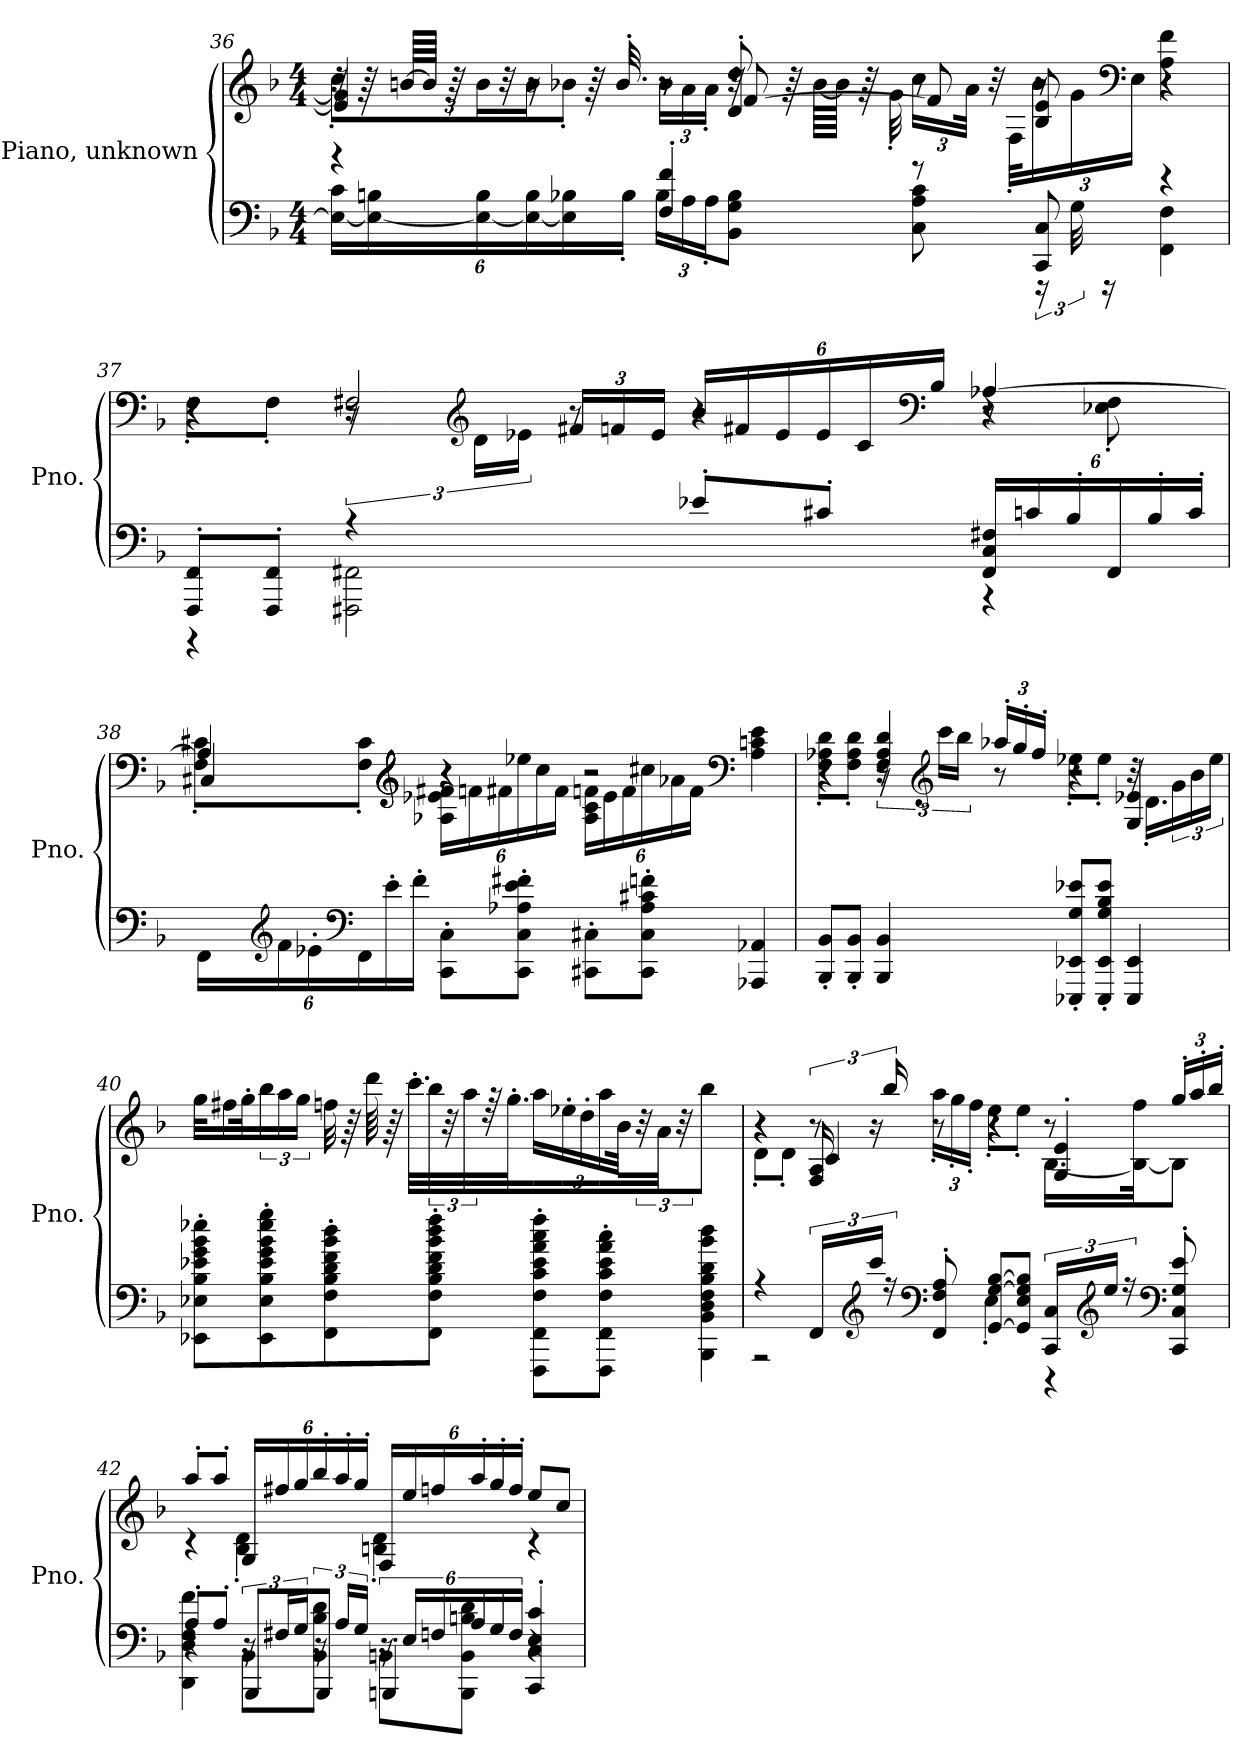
**kern	**kern
*part1	*part1
*staff2	*staff1
*I"Piano, unknown	*
*I'Pno.	*
!!LO:LB:g=z
*clefF4	*clefG2
*k[b-]	*k[b-]
*M4/4	*M4/4
=36	=36
*^	*^
*	*Xbrackettup	*	*Xbrackettup
*	*	*	*^
4r	24E\_ 24c\LL	32r	12cc'\L	4e/] 4g/]
.	.	64r	.	.
.	24E\_ 24Bn\	.	.	.
.	.	[64bn/LLLL	.	.
.	.	64b/JJJJ]	.	.
.	.	64r	.	.
.	24E\_ 24B\	.	24b\L	.
.	.	32r	.	.
.	24E\_ 24B\	16r	24b\J	.
.	24E\] 24B-X\	.	12b-X'\J	.
.	.	64r	.	.
.	.	32.b-'/	.	.
.	24B-'\JJ	.	.	.
4F/' 4f/'	24B-\LL	8r	24b-\LL	8r
.	24A\	.	24a\	.
.	24A'\J	.	24a'\JJ	.
.	8BB-\ 8G\ 8B-\J	8d/' 8dd/'	32r	[8f/
.	.	.	64r	.
.	.	.	[64b-\LLLL	.
.	.	.	64b-\JJJJ]	.
.	.	.	64r	.
.	.	.	32g'\	.
8r	8C\ 8A\ 8c\	8r	24cc\LL	8f/]
.	.	.	48a\JJk	.
.	.	.	32r	.
.	.	.	32F'\KLL	.
*	*brackettup	*	*	*
8CC/ 8C/	24r	8B-/ 8e/	24b-\	8r
.	48G\	.	24g\	.
.	16r	.	.	.
*	*	*clefF4	*	*
.	.	.	24E\JJ	.
4r	4FF\ 4F\	4r	4A\ 4f\	4r
!!LO:LB:g=z	!!	!!
=37	=37	=37	=37	=37
8FFF/' 8FF/'L	4r	4r	8F'\L	4r
8FFF/' 8FF/'J	.	.	8F'\J	.
*	*	*	*brackettup	*
4r	2FFF#X\ 2FF#X\	8r	24r	2F#X/
*	*	*clefG2	*	*
.	.	.	24d\LL	.
.	.	.	24e-X\JJ	.
*	*	*Xbrackettup	*	*
.	.	24f#X/LL	8r	.
.	.	24fn/	.	.
.	.	24e-/JJ	.	.
8e-X'/L	.	24b-/LL	4r	.
.	.	24f#X/	.	.
.	.	24e-/	.	.
8c#X'/J	.	24e-/	.	.
.	.	24c/	.	.
*	*	*clefF4	*	*
.	.	24B-/JJ	.	.
*Xbrackettup	*	*	*	*
24FF#/ 24C/ 24F#X/LL	4r	[4A-X/	8r	4r
24cn/	.	.	.	.
24B-'/	.	.	.	.
24FF#/	.	.	8E-X\' 8F#\'	.
24B-'/	.	.	.	.
24c'/JJ	.	.	.	.
*v	*v	*	*	*
!!LO:LB:g=z	!!	!!
=38	=38	=38	=38
24FF\LL	4A-/]	8F\' 8c#X\'L	4C#X/
*clefG2	*	*	*
24f\	.	.	.
24e-X'\	.	.	.
*clefF4	*	*	*
24FF\	.	8F\' 8c#\'J	.
24e-'\	.	.	.
24f'\JJ	.	.	.
*	*clefG2	*	*
8CC\' 8C\'L	4r	24A-X\ 24e-X\ 24f#X\LL	4r
.	.	24fn\	.
.	.	24f#X\	.
8CC\' 8C\' 8A-X\' 8e-\' 8f#X\'J	.	24ee-X\	.
.	.	24cc\	.
.	.	24f#\JJ	.
8CC#X\' 8C#X\'L	2r	24A-\ 24c#\ 24fn\LL	2r
.	.	24e-\	.
.	.	24f\	.
8CC#\' 8C#\' 8A-\' 8c#X\' 8fn\'J	.	24cc#X\	.
.	.	24a-X\	.
.	.	24f\JJ	.
*	*clefF4	*	*
4AAA-X/ 4AA-X/	.	4A-\ 4cn\ 4e-\	.
!!LO:LB:g=z	!!	!!
=39	=39	=39	=39
8BBB-/' 8BB-/'L	4r	8F\' 8A-X\' 8d\'L	4r
8BBB-/' 8BB-/'J	.	8F\' 8A-\' 8d\'J	.
*	*	*brackettup	*
4BBB-/ 4BB-/	8r	24r	4F/ 4A-/ 4d/
*	*clefG2	*	*
.	.	24ccc\LL	.
.	.	24bb-\JJ	.
*	*Xbrackettup	*	*
.	24aa-X'/LL	8r	.
.	24gg'/	.	.
.	24ff'/JJ	.	.
8EEE-X/' 8EE-X/' 8G/' 8e-X/'L	4r	8ee-X'\L	2r
8EEE-/' 8EE-/' 8G/' 8B-/' 8e-/'J	.	8ee-'\J	.
4EEE-/ 4EE-/	4G/ 4e-X/	32r	.
.	.	16.d'\LL	.
.	.	24g\	.
.	.	24b-\	.
.	.	24ee-\JJ	.
*	*v	*v	*v
!!LO:PB:g=z
=40	=40
8EE-X\' 8E-X\' 8B-\' 8e-X\' 8g\' 8b-\' 8ee-X\'L	32gg\KLL
.	16ff#X\
.	32gg'\K
8EE-\' 8E-\' 8B-\' 8e-\' 8g\' 8b-\' 8ee-\' 8gg\'	24bb-\
.	24aa\
.	24gg\JJ
8FF\' 8F\' 8B-\' 8d\' 8f\' 8b-\' 8dd\'	32ffn\
.	64r
.	64ddd\
.	64r
.	32.ccc'\LLL
*	*brackettup
8FF\' 8F\' 8B-\' 8d\' 8f\' 8b-\' 8dd\' 8ff\'J	48bb-\JJJ
.	48r
.	48aa\
.	64r
.	32.gg'\
*	*Xbrackettup
8FFF\' 8FF\' 8F\' 8c\' 8e-\' 8a\' 8cc\' 8ff\'L	24aa\LL
.	24ee-X'\
.	24dd'\
8FFF\' 8FF\' 8F\' 8c\' 8e-\' 8a\' 8cc\'J	24aa\
.	48b-\JJk
*	*brackettup
.	48r
.	48a/
.	48r
4BBB-\ 4BB-\ 4D\ 4F\ 4B-\ 4d\ 4b-\ 4dd\	4bb-\
!!LO:LB:g=z
=41	=41
*^	*^
*	*	*	*^
4r	2r	4r	8d'\L	4r
.	.	.	8d'\J	.
*brackettup	*	*	*	*
24FF/LL	.	24F/ 24A/	8r	4c/
*clefG2	*	*	*	*
24ccc/JJ	.	24r	.	.
24r	.	24bb-/	.	.
*clefF4	*	*	*	*
*	*	*	*Xbrackettup	*
8FF/' 8F/' 8A/'	.	8r	24aa'\LL	.
.	.	.	24gg'\	.
.	.	.	24ff'\JJ	.
[8GG/ [8G/ [8B-/L	4E'\	4r	8ee'\L	4r
8GG/] 8E/ 8G/] 8B-/]J	.	.	8ee'\J	.
24CC/ 24C/LL	4r	8r	[16.B-\LL	4G/' 4e/'
*clefG2	*	*	*	*
24ee/JJ	.	.	.	.
24r	.	.	.	.
.	.	.	32B-\_ 32ff\JK	.
*clefF4	*	*	*	*
8CC/' 8C/' 8G/' 8e/'	.	24gg'/LL	8B-\J]	.
.	.	24aa'/	.	.
.	.	24bb-'/JJ	.	.
*	*	*	*v	*v
=42	=42	=42	=42
*	*^	*	*
8A'/L	4DD\ 4D\ 4F\ 4f\	4r	8aa'/L	4r
8A'/J	.	.	8aa'/J	.
24r	8BB-\L	8BBB-/L	24G/LL	4B-\' 4d\'
24F#X/LL	.	.	24ff#X/	.
24G/JJ	.	.	24gg/	.
24r	8BB-\ 8B-\ 8d\J	8BBB-/J	24bb-'/	.
24A/LL	.	.	24aa'/	.
24G/JJ	.	.	24gg'/JJ	.
24r	8BBn\L	4BBBn'/	24F/LL	4Bn\' 4d\'
24E/LL	.	.	24ee/	.
24Fn/	.	.	24ffn/	.
*Xbrackettup	*	*	*	*
24A/	8BBB\ 8BB\ 8Bn\ 8d\J	.	24aa'/	.
24G/	.	.	24gg'/	.
24F/JJ	.	.	24ff'/JJ	.
4CC/' 4C/' 4E/' 4c/'	4r	4r	8ee/L	4r
.	.	.	8cc/J	.
*v	*v	*v	*	*
*	*v	*v
=	=
*-	*-
